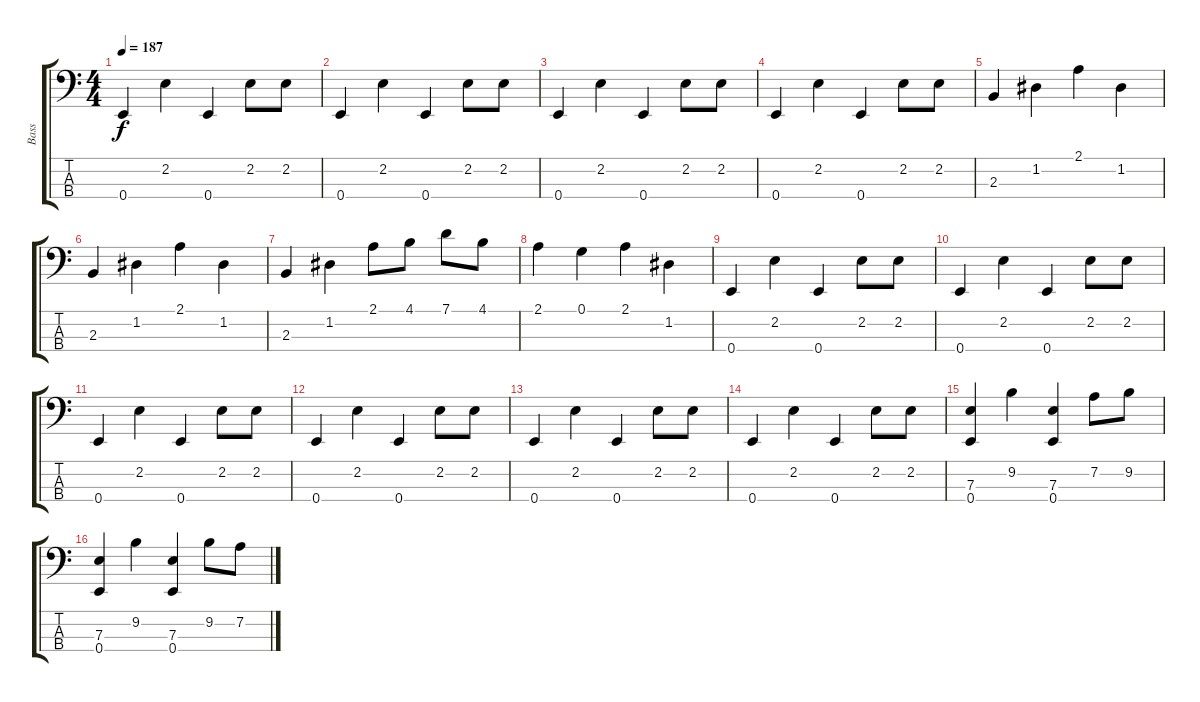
\track ("Bass" "Bass") {instrument electricbasspick}
\staff {score tabs}
\tuning (G2 D2 A1 E1) {hide}
\ts (4 4)
\tempo 187
\clef f4
\ks c
0.4.4{dy f} 2.2.4 0.4.4 2.2.8 2.2.8 |
0.4.4 2.2.4 0.4.4 2.2.8 2.2.8 |
0.4.4 2.2.4 0.4.4 2.2.8 2.2.8 |
0.4.4 2.2.4 0.4.4 2.2.8 2.2.8 |
2.3.4 1.2.4 2.1.4 1.2.4 |
2.3.4 1.2.4 2.1.4 1.2.4 |
2.3.4 1.2.4 2.1.8 4.1.8 7.1.8 4.1.8 |
2.1.4 0.1.4 2.1.4 1.2.4 |
0.4.4 2.2.4 0.4.4 2.2.8 2.2.8 |
0.4.4 2.2.4 0.4.4 2.2.8 2.2.8 |
0.4.4 2.2.4 0.4.4 2.2.8 2.2.8 |
0.4.4 2.2.4 0.4.4 2.2.8 2.2.8 |
0.4.4 2.2.4 0.4.4 2.2.8 2.2.8 |
0.4.4 2.2.4 0.4.4 2.2.8 2.2.8 |
(7.3 0.4).4 9.2.4 (7.3 0.4).4 7.2.8 9.2.8 |
(7.3 0.4).4 9.2.4 (7.3 0.4).4 9.2.8 7.2.8
